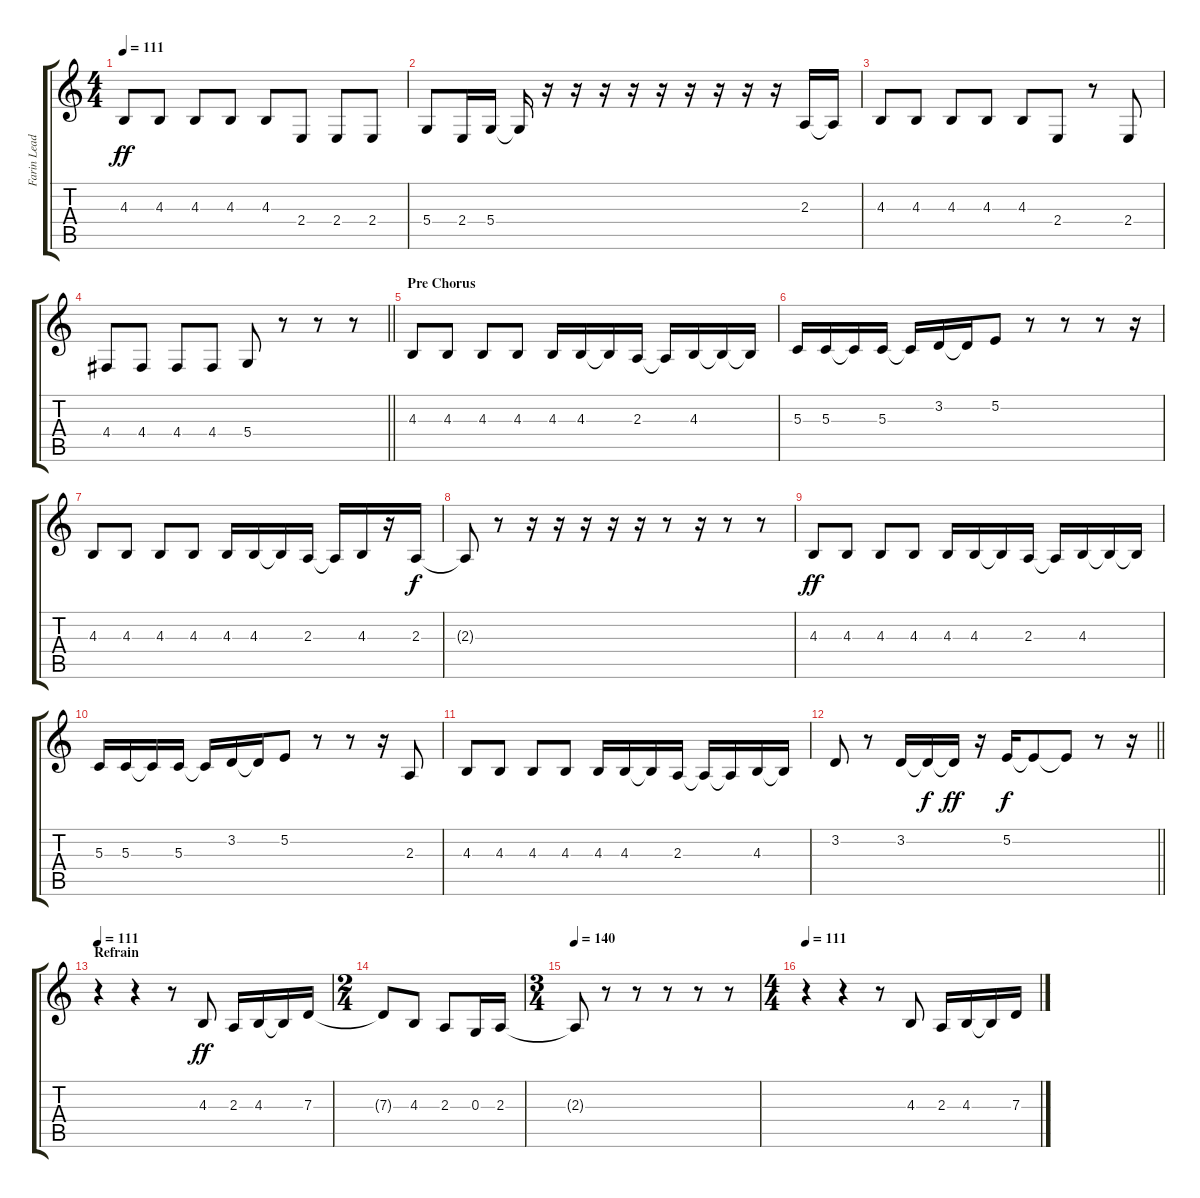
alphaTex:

\track ("Farin Lead Vocals" "Farin Lead") {instrument clarinet}
\staff {score tabs}
\tuning (E4 B3 G3 D3 A2 E2) {hide}
\ts (4 4)
\tempo 111
\clef g2
\ks c
4.3.8{dy ff} 4.3.8 4.3.8 4.3.8 4.3.8 2.4.8 2.4.8 2.4.8 |
5.4.8 2.4.16 5.4.16 5.4{t}.16 r.16 r.16 r.16 r.16 r.16 r.16 r.16 r.16 r.16 2.3.16 2.3{t}.16 |
4.3.8 4.3.8 4.3.8 4.3.8 4.3.8 2.4.8 r.8 2.4.8 |
\barLineRight lightlight
4.4.8 4.4.8 4.4.8 4.4.8 5.4.8 r.8 r.8 r.8 |
\section ("" "Pre Chorus")
4.3.8 4.3.8 4.3.8 4.3.8 4.3.16 4.3.16 4.3{t}.16 2.3.16 2.3{t}.16 4.3.16 4.3{t}.16 4.3{t}.16 |
5.3.16 5.3.16 5.3{t}.16 5.3.16 5.3{t}.16 3.2.16 3.2{t}.16 5.2.8 r.8 r.8 r.8 r.16 |
4.3.8 4.3.8 4.3.8 4.3.8 4.3.16 4.3.16 4.3{t}.16 2.3.16 2.3{t}.16 4.3.16 r.16 2.3.16{dy f} |
2.3{t}.8 r.8 r.16 r.16 r.16 r.16 r.16 r.8 r.16 r.8 r.8 |
4.3.8{dy ff} 4.3.8 4.3.8 4.3.8 4.3.16 4.3.16 4.3{t}.16 2.3.16 2.3{t}.16 4.3.16 4.3{t}.16 4.3{t}.16 |
5.3.16 5.3.16 5.3{t}.16 5.3.16 5.3{t}.16 3.2.16 3.2{t}.16 5.2.8 r.8 r.8 r.16 2.3.8 |
4.3.8 4.3.8 4.3.8 4.3.8 4.3.16 4.3.16 4.3{t}.16 2.3.16 2.3{t}.16 2.3{t}.16 4.3.16 4.3{t}.16 |
\barLineRight lightlight
3.2.8 r.8 3.2.16 3.2{t}.16{dy f} 3.2{t}.16{dy ff} r.16 5.2.16{dy f} 5.2{t}.8 5.2{t}.8 r.8 r.16 |
\section ("" "Refrain")
\tempo 111
r.4 r.4 r.8 4.3.8{dy ff} 2.3.16 4.3.16 4.3{t}.16 7.3.16 |
\ts (2 4)
7.3{t}.8 4.3.8 2.3.8 0.3.16 2.3.16 |
\ts (3 4)
\tempo 140
2.3{t}.8 r.8 r.8 r.8 r.8 r.8 |
\ts (4 4)
\tempo 111
r.4 r.4 r.8 4.3.8 2.3.16 4.3.16 4.3{t}.16 7.3.16
